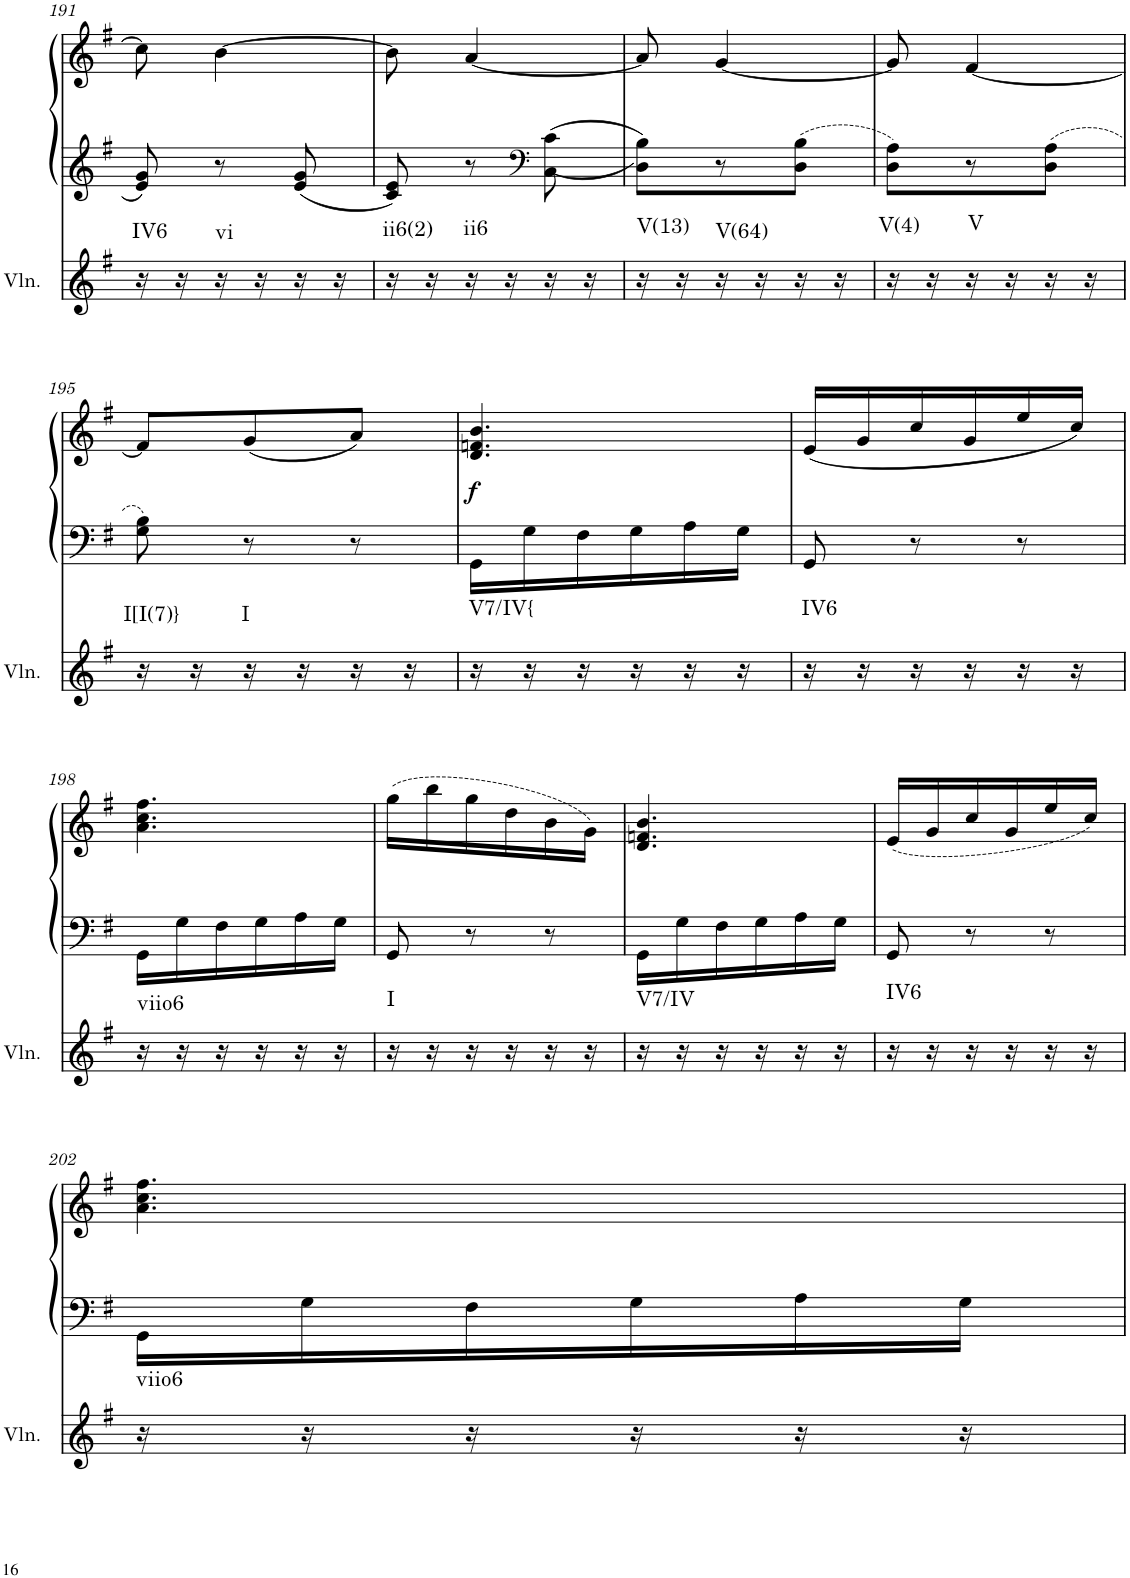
**kern	**harte	**kern	**kern	**dynam
*part2	*part2	*part1	*part1	*part1
*staff3	*	*staff2	*staff1	*staff1/2
*I"Violin	*	*I"Klavier linke Hand	*	*
*I'Vln.	*	*	*	*
!!LO:PB:g=z
*clefG2	*	*clefG2	*clefG2	*
*k[f#]	*	*k[f#]	*k[f#]	*
*M3/8	*	*M3/8	*M3/8	*
=191	=191	=191	=191	=191
!	!LO:H:kt=IV6	!	!	!
16r	N	8e/ 8g/	8cc\]	.
16r	.	.	.	.
!	!LO:H:kt=vi	!	!	!
16r	N	8r	[4b\	.
16r	.	.	.	.
16r	.	8e/ 8g/	.	.
16r	.	.	.	.
=192	=192	=192	=192	=192
!	!LO:H:kt=ii6(2)	!	!	!
16r	N	8c/ 8e/	8b\]	.
16r	.	.	.	.
!	!LO:H:kt=ii6	!	!	!
16r	N	8r	[4a/	.
16r	.	.	.	.
*	*	*clefF4	*	*
16r	.	8C\ 8c\	.	.
16r	.	.	.	.
=193	=193	=193	=193	=193
!	!LO:H:kt=V(13)	!	!	!
16r	N	8D\ 8B\L	8a/]	.
16r	.	.	.	.
!	!LO:H:kt=V(64)	!	!	!
16r	N	8r	[4g/	.
16r	.	.	.	.
16r	.	8D\ 8B\J	.	.
16r	.	.	.	.
=194	=194	=194	=194	=194
!	!LO:H:kt=V(4)	!	!	!
16r	N	8D\ 8A\L	8g/]	.
16r	.	.	.	.
!	!LO:H:kt=V	!	!	!
16r	N	8r	[4f#/	.
16r	.	.	.	.
16r	.	8D\ 8A\J	.	.
16r	.	.	.	.
!!LO:LB:g=z
=195	=195	=195	=195	=195
!	!LO:H:kt=I[I(7)}	!	!	!
16r	N	8G\ 8B\	8f#/L]	.
16r	.	.	.	.
!	!LO:H:kt=I	!	!	!
16r	N	8r	(8g/	.
16r	.	.	.	.
16r	.	8r	8a/J)	.
16r	.	.	.	.
=196	=196	=196	=196	=196
!	!LO:H:kt=V7/IV{	!	!	!LO:DY:b
16r	N	16GG\LL	4.d/ 4.fn/ 4.b/	f
16r	.	16G\	.	.
16r	.	16F#\	.	.
16r	.	16G\	.	.
16r	.	16A\	.	.
16r	.	16G\JJ	.	.
=197	=197	=197	=197	=197
!	!LO:H:kt=IV6	!	!	!
16r	N	8GG/	(16e/LL	.
16r	.	.	16g/	.
16r	.	8r	16cc/	.
16r	.	.	16g/	.
16r	.	8r	16ee/	.
16r	.	.	16cc/JJ)	.
!!LO:LB:g=z
=198	=198	=198	=198	=198
!	!LO:H:kt=viio6	!	!	!
16r	N	16GG\LL	4.a\ 4.cc\ 4.ff#\	.
16r	.	16G\	.	.
16r	.	16F#\	.	.
16r	.	16G\	.	.
16r	.	16A\	.	.
16r	.	16G\JJ	.	.
=199	=199	=199	=199	=199
!	!LO:H:kt=I	!	!	!
16r	N	8GG/	(16gg\LL	.
16r	.	.	16bb\	.
16r	.	8r	16gg\	.
16r	.	.	16dd\	.
16r	.	8r	16b\	.
16r	.	.	16g\JJ)	.
=200	=200	=200	=200	=200
!	!LO:H:kt=V7/IV	!	!	!
16r	N	16GG\LL	4.d/ 4.fn/ 4.b/	.
16r	.	16G\	.	.
16r	.	16F#\	.	.
16r	.	16G\	.	.
16r	.	16A\	.	.
16r	.	16G\JJ	.	.
=201	=201	=201	=201	=201
!	!LO:H:kt=IV6	!	!	!
16r	N	8GG/	(16e/LL	.
16r	.	.	16g/	.
16r	.	8r	16cc/	.
16r	.	.	16g/	.
16r	.	8r	16ee/	.
16r	.	.	16cc/JJ)	.
!!LO:LB:g=z
=202	=202	=202	=202	=202
!	!LO:H:kt=viio6	!	!	!
16r	N	16GG\LL	4.a\ 4.cc\ 4.ff#\	.
16r	.	16G\	.	.
16r	.	16F#\	.	.
16r	.	16G\	.	.
16r	.	16A\	.	.
16r	.	16G\JJ	.	.
=	=	=	=	=
*-	*-	*-	*-	*-
